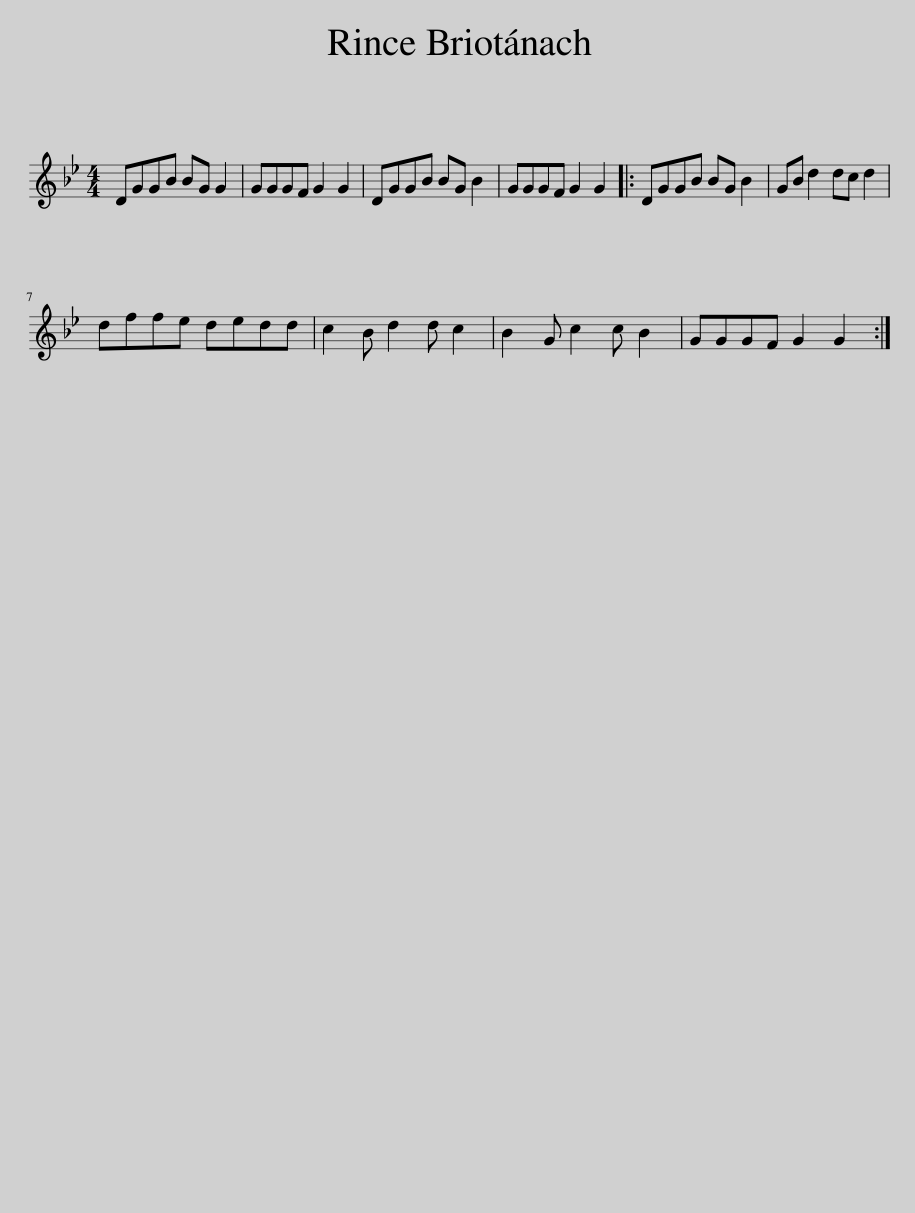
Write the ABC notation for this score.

X:1
L:1/8
M:4/4
I:linebreak $
K:Gmin
V:1 treble
V:1
 DGGB BG G2 | GGGF G2 G2 | DGGB BG B2 | GGGF G2 G2 |: DGGB BG B2 | %5
 GB d2 dc d2 |$ dffe dedd | c2 B d2 d c2 | B2 G c2 c B2 | GGGF G2 G2 :| %10
